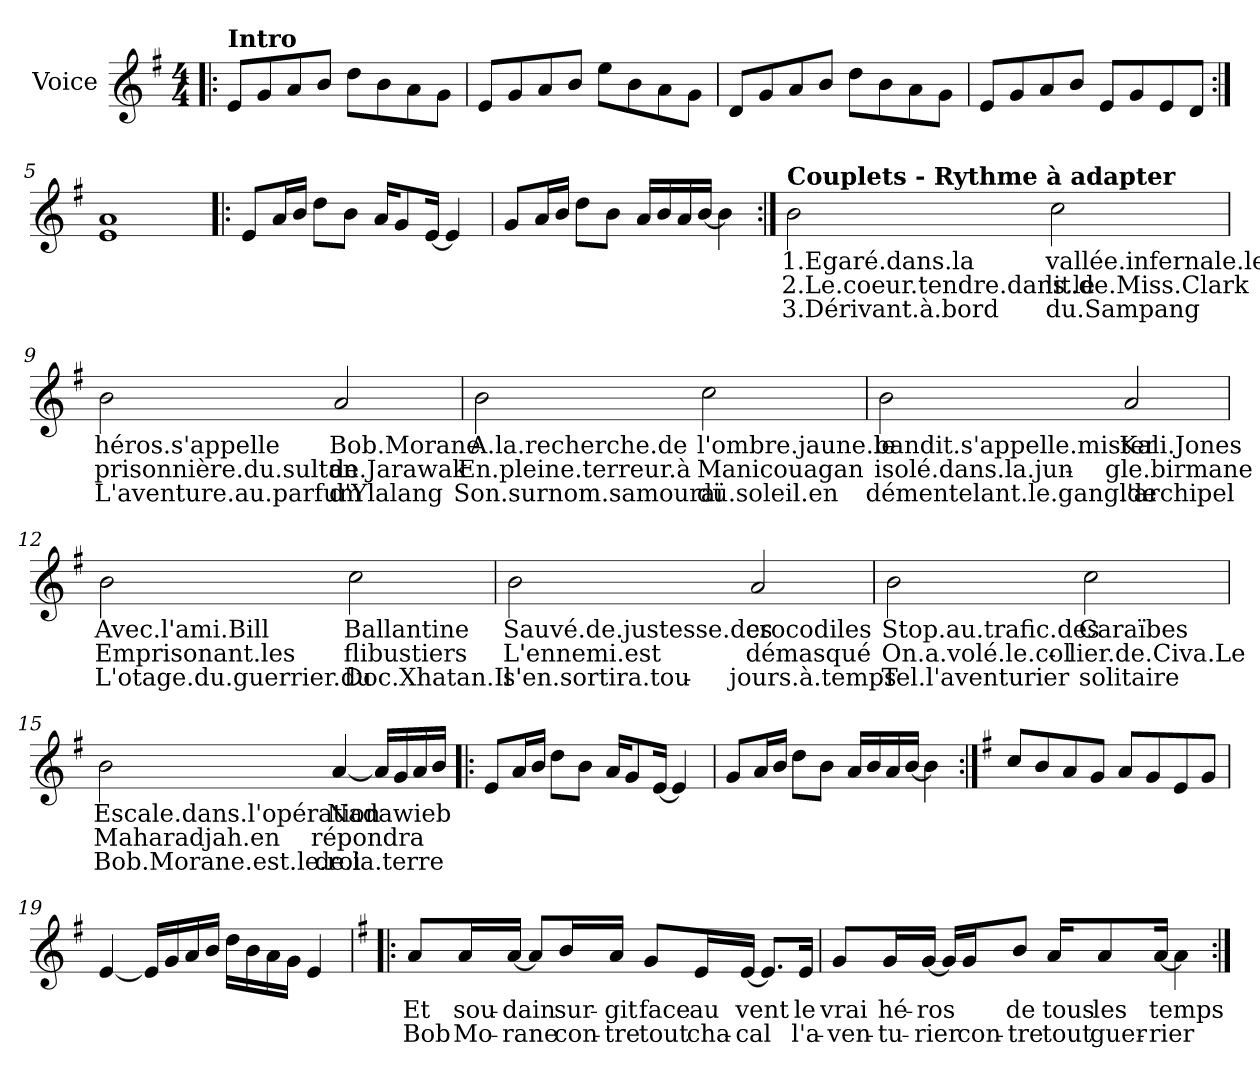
**kern	**text	**text	**text
*part1	*part1	*part1	*part1
*staff1	*staff1	*staff1	*staff1
*I"Voice	*	*	*
*I'V	*	*	*
*clefG2	*	*	*
*k[f#]	*	*	*
*M4/4	*	*	*
=1!|:	=1!|:	=1!|:	=1!|:
!LO:TX:a:B:t=Intro	!	!	!
8e/L	.	.	.
8g/	.	.	.
8a/	.	.	.
8b/J	.	.	.
8dd\L	.	.	.
8b\	.	.	.
8a\	.	.	.
8g\J	.	.	.
=2	=2	=2	=2
8e/L	.	.	.
8g/	.	.	.
8a/	.	.	.
8b/J	.	.	.
8ee\L	.	.	.
8b\	.	.	.
8a\	.	.	.
8g\J	.	.	.
=3	=3	=3	=3
8d/L	.	.	.
8g/	.	.	.
8a/	.	.	.
8b/J	.	.	.
8dd\L	.	.	.
8b\	.	.	.
8a\	.	.	.
8g\J	.	.	.
=4	=4	=4	=4
8e/L	.	.	.
8g/	.	.	.
8a/	.	.	.
8b/J	.	.	.
8e/L	.	.	.
8g/	.	.	.
8e/	.	.	.
8d/J	.	.	.
=5:|!	=5:|!	=5:|!	=5:|!
1e 1a	.	.	.
!!LO:LB:g=z
=6!|:	=6!|:	=6!|:	=6!|:
8e/L	.	.	.
16a/L	.	.	.
16b/JJ	.	.	.
8dd\L	.	.	.
8b\J	.	.	.
16a/KL	.	.	.
8g/	.	.	.
[16e/Jk	.	.	.
4e/]	.	.	.
=7	=7	=7	=7
8g/L	.	.	.
16a/L	.	.	.
16b/JJ	.	.	.
8dd\L	.	.	.
8b\J	.	.	.
16a/LL	.	.	.
16b/	.	.	.
16a/	.	.	.
[16b/JJ	.	.	.
4b\]	.	.	.
!!LO:LB:g=z
=8:|!	=8:|!	=8:|!	=8:|!
!LO:TX:a:B:t=Couplets - Rythme à adapter	!	!	!
!	!LO:LY:b	!LO:LY:b	!LO:LY:b
2b\	1.Egaré.dans.la	2.Le.coeur.tendre.dans.le	3.Dérivant.à.bord
!	!LO:LY:b	!LO:LY:b	!LO:LY:b
2cc\	vallée.infernale.le	lit.de.Miss.Clark	du.Sampang
!!LO:LB:g=z
=9	=9	=9	=9
!	!LO:LY:b	!LO:LY:b	!LO:LY:b
2b\	héros.s'appelle	prisonnière.du.sultan	L'aventure.au.parfum
!	!LO:LY:b	!LO:LY:b	!LO:LY:b
2a/	Bob.Morane	de.Jarawak	d'Ylalang
=10	=10	=10	=10
!	!LO:LY:b	!LO:LY:b	!LO:LY:b
2b\	A.la.recherche.de	En.pleine.terreur.à	Son.surnom.samouraï
!	!LO:LY:b	!LO:LY:b	!LO:LY:b
2cc\	l'ombre.jaune.le	Manicouagan	du.soleil.en
!!LO:LB:g=z
=11	=11	=11	=11
!	!LO:LY:b	!LO:LY:b	!LO:LY:b
2b\	bandit.s'appelle.mister	isolé.dans.la.jun-	démentelant.le.gang.de
!	!LO:LY:b	!LO:LY:b	!LO:LY:b
2a/	Kali.Jones	-gle.birmane	l'archipel
=12	=12	=12	=12
!	!LO:LY:b	!LO:LY:b	!LO:LY:b
2b\	Avec.l'ami.Bill	Emprisonant.les	L'otage.du.guerrier.du
!	!LO:LY:b	!LO:LY:b	!LO:LY:b
2cc\	Ballantine	flibustiers	Doc.Xhatan.Il
!!LO:LB:g=z
=13	=13	=13	=13
!	!LO:LY:b	!LO:LY:b	!LO:LY:b
2b\	Sauvé.de.justesse.des	L'ennemi.est	s'en.sortira.tou-
!	!LO:LY:b	!LO:LY:b	!LO:LY:b
2a/	crocodiles	démasqué	-jours.à.temps
=14	=14	=14	=14
!	!LO:LY:b	!LO:LY:b	!LO:LY:b
2b\	Stop.au.trafic.des	On.a.volé.le.col-	Tel.l'aventurier
!	!LO:LY:b	!LO:LY:b	!LO:LY:b
2cc\	Caraïbes	-lier.de.Civa.Le	solitaire
!!LO:LB:g=z
=15	=15	=15	=15
!	!LO:LY:b	!LO:LY:b	!LO:LY:b
2b\	Escale.dans.l'opération	Maharadjah.en	Bob.Morane.est.le.roi
!	!LO:LY:b	!LO:LY:b	!LO:LY:b
[4a/	Nadawieb	répondra	de.la.terre
16a/LL]	.	.	.
16g/	.	.	.
16a/	.	.	.
16b/JJ	.	.	.
=16!|:	=16!|:	=16!|:	=16!|:
8e/L	.	.	.
16a/L	.	.	.
16b/JJ	.	.	.
8dd\L	.	.	.
8b\J	.	.	.
16a/KL	.	.	.
8g/	.	.	.
[16e/Jk	.	.	.
4e/]	.	.	.
!!LO:LB:g=z
=17	=17	=17	=17
8g/L	.	.	.
16a/L	.	.	.
16b/JJ	.	.	.
8dd\L	.	.	.
8b\J	.	.	.
16a/LL	.	.	.
16b/	.	.	.
16a/	.	.	.
[16b/JJ	.	.	.
4b\]	.	.	.
=18:|!	=18:|!	=18:|!	=18:|!
*k[f#]	*	*	*
8cc/L	.	.	.
8b/	.	.	.
8a/	.	.	.
8g/J	.	.	.
8a/L	.	.	.
8g/	.	.	.
8e/	.	.	.
8g/J	.	.	.
=19	=19	=19	=19
[4e/	.	.	.
16e/LL]	.	.	.
16g/	.	.	.
16a/	.	.	.
16b/JJ	.	.	.
16dd\LL	.	.	.
16b\	.	.	.
16a\	.	.	.
16g\JJ	.	.	.
4e/	.	.	.
!!LO:PB:g=z
=20!|:	=20!|:	=20!|:	=20!|:
*k[f#]	*	*	*
!	!LO:LY:b	!LO:LY:b	!
8a/L	Et	Bob	.
!	!LO:LY:b	!LO:LY:b	!
16a/L	sou-	Mo-	.
!	!LO:LY:b	!LO:LY:b	!
[16a/JJ	-dain	-rane	.
8a/L]	.	.	.
!	!LO:LY:b	!LO:LY:b	!
16b/L	sur-	con-	.
!	!LO:LY:b	!LO:LY:b	!
16a/JJ	-git	-tre	.
!	!LO:LY:b	!LO:LY:b	!
8g/L	face	tout	.
!	!LO:LY:b	!LO:LY:b	!
16e/L	au	cha-	.
!	!LO:LY:b	!LO:LY:b	!
[16e/JJ	vent	-cal	.
8.e/L]	.	.	.
!	!LO:LY:b	!LO:LY:b	!
16e/Jk	le	l'a-	.
!!LO:LB:g=z
=21	=21	=21	=21
!	!LO:LY:b	!LO:LY:b	!
8g/L	vrai	-ven-	.
!	!LO:LY:b	!LO:LY:b	!
16g/L	hé-	-tu-	.
!	!LO:LY:b	!LO:LY:b	!
[16g/JJ	-ros	-rier	.
16g/LL]	.	.	.
!	!	!LO:LY:b	!
16g/J	.	con-	.
!	!LO:LY:b	!LO:LY:b	!
8b/J	de	-tre	.
!	!LO:LY:b	!LO:LY:b	!
16a/KL	tous	tout	.
!	!LO:LY:b	!LO:LY:b	!
8a/	les	guer-	.
!	!LO:LY:b	!LO:LY:b	!
[16a/Jk	temps	-rier	.
4a\]	.	.	.
=:|!	=:|!	=:|!	=:|!
*-	*-	*-	*-
